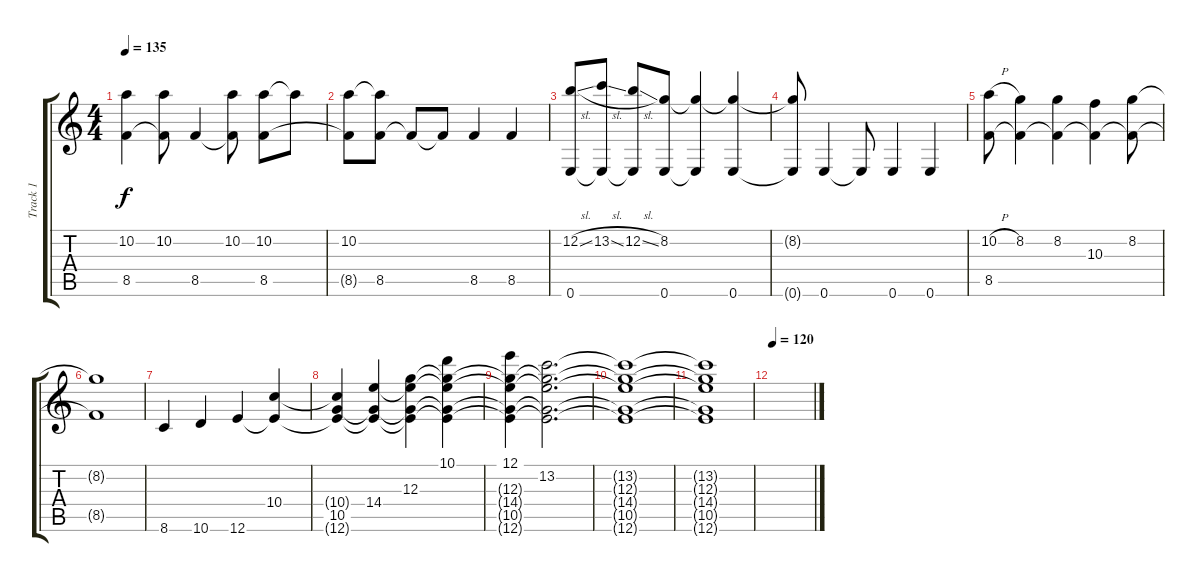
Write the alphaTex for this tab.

\track ("Track 1" "Track 1") {instrument acousticguitarsteel}
\staff {score tabs}
\tuning (E4 B3 G3 D3 A2 E2) {hide}
\ts (4 4)
\tempo 135
\clef g2
\ks c
(10.2 8.5).4{dy f} (10.2 8.5{t}).8 8.5.4 (10.2 8.5{t}).8 (10.2 8.5).8 10.2{t}.8 |
(10.2 8.5{t}).8 (10.2{t} 8.5).8 8.5{t}.8 8.5{t}.8 8.5.4 8.5.4 |
(12.2{sl} 0.6).8 (13.2{sl} 0.6{t}).8 (12.2{sl} 0.6{t}).8 (8.2 0.6).8 (8.2{t} 0.6{t}).4 (8.2{t} 0.6).4 |
(8.2{t} 0.6{t}).8 0.6.4 0.6{t}.8 0.6.4 0.6.4 |
(10.2{h} 8.5).8 (8.2 8.5{t}).4 (8.2 8.5{t}).4 (10.3 8.5{t}).4 (8.2 8.5{t}).8 |
(8.2{t} 8.5{t}).1 |
8.6.4 10.6.4 12.6.4 (10.4 12.6{t}).4 |
(10.4{t} 10.5 12.6{t}).4 (14.4 10.5{t} 12.6{t}).4 (12.3 14.4{t} 10.5{t} 12.6{t}).4 (10.1 12.3{t} 14.4{t} 10.5{t} 12.6{t}).4 |
(12.1 12.3{t} 14.4{t} 10.5{t} 12.6{t}).4 (13.2 12.3{t} 14.4{t} 10.5{t} 12.6{t}).2{d} |
(13.2{t} 12.3{t} 14.4{t} 10.5{t} 12.6{t}).1 |
(13.2{t} 12.3{t} 14.4{t} 10.5{t} 12.6{t}).1 |
\tempo 120
